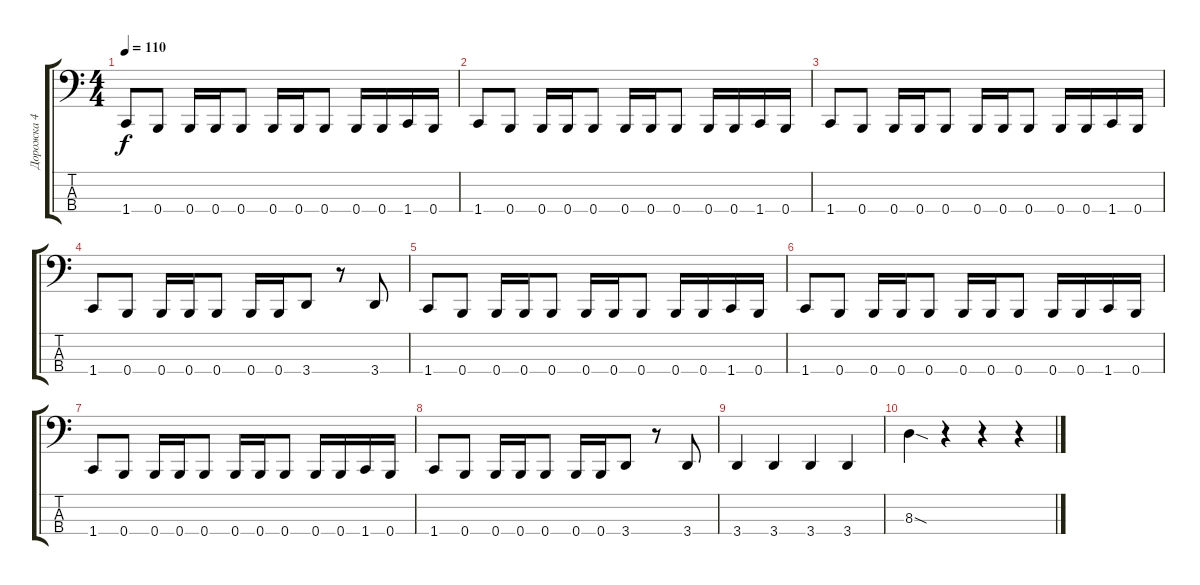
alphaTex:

\track ("Дорожка 4" "Дорожка 4") {instrument slapbass2}
\staff {score tabs}
\tuning (E2 B1 Gb1 B0) {hide}
\ts (4 4)
\tempo 110
\clef f4
\ks c
1.4.8{dy f} 0.4.8 0.4.16 0.4.16 0.4.8 0.4.16 0.4.16 0.4.8 0.4.16 0.4.16 1.4.16 0.4.16 |
1.4.8 0.4.8 0.4.16 0.4.16 0.4.8 0.4.16 0.4.16 0.4.8 0.4.16 0.4.16 1.4.16 0.4.16 |
1.4.8 0.4.8 0.4.16 0.4.16 0.4.8 0.4.16 0.4.16 0.4.8 0.4.16 0.4.16 1.4.16 0.4.16 |
1.4.8 0.4.8 0.4.16 0.4.16 0.4.8 0.4.16 0.4.16 3.4.8 r.8 3.4.8 |
1.4.8 0.4.8 0.4.16 0.4.16 0.4.8 0.4.16 0.4.16 0.4.8 0.4.16 0.4.16 1.4.16 0.4.16 |
1.4.8 0.4.8 0.4.16 0.4.16 0.4.8 0.4.16 0.4.16 0.4.8 0.4.16 0.4.16 1.4.16 0.4.16 |
1.4.8 0.4.8 0.4.16 0.4.16 0.4.8 0.4.16 0.4.16 0.4.8 0.4.16 0.4.16 1.4.16 0.4.16 |
1.4.8 0.4.8 0.4.16 0.4.16 0.4.8 0.4.16 0.4.16 3.4.8 r.8 3.4.8 |
3.4.4 3.4.4 3.4.4 3.4.4 |
8.3{sod}.4 r.4 r.4 r.4
